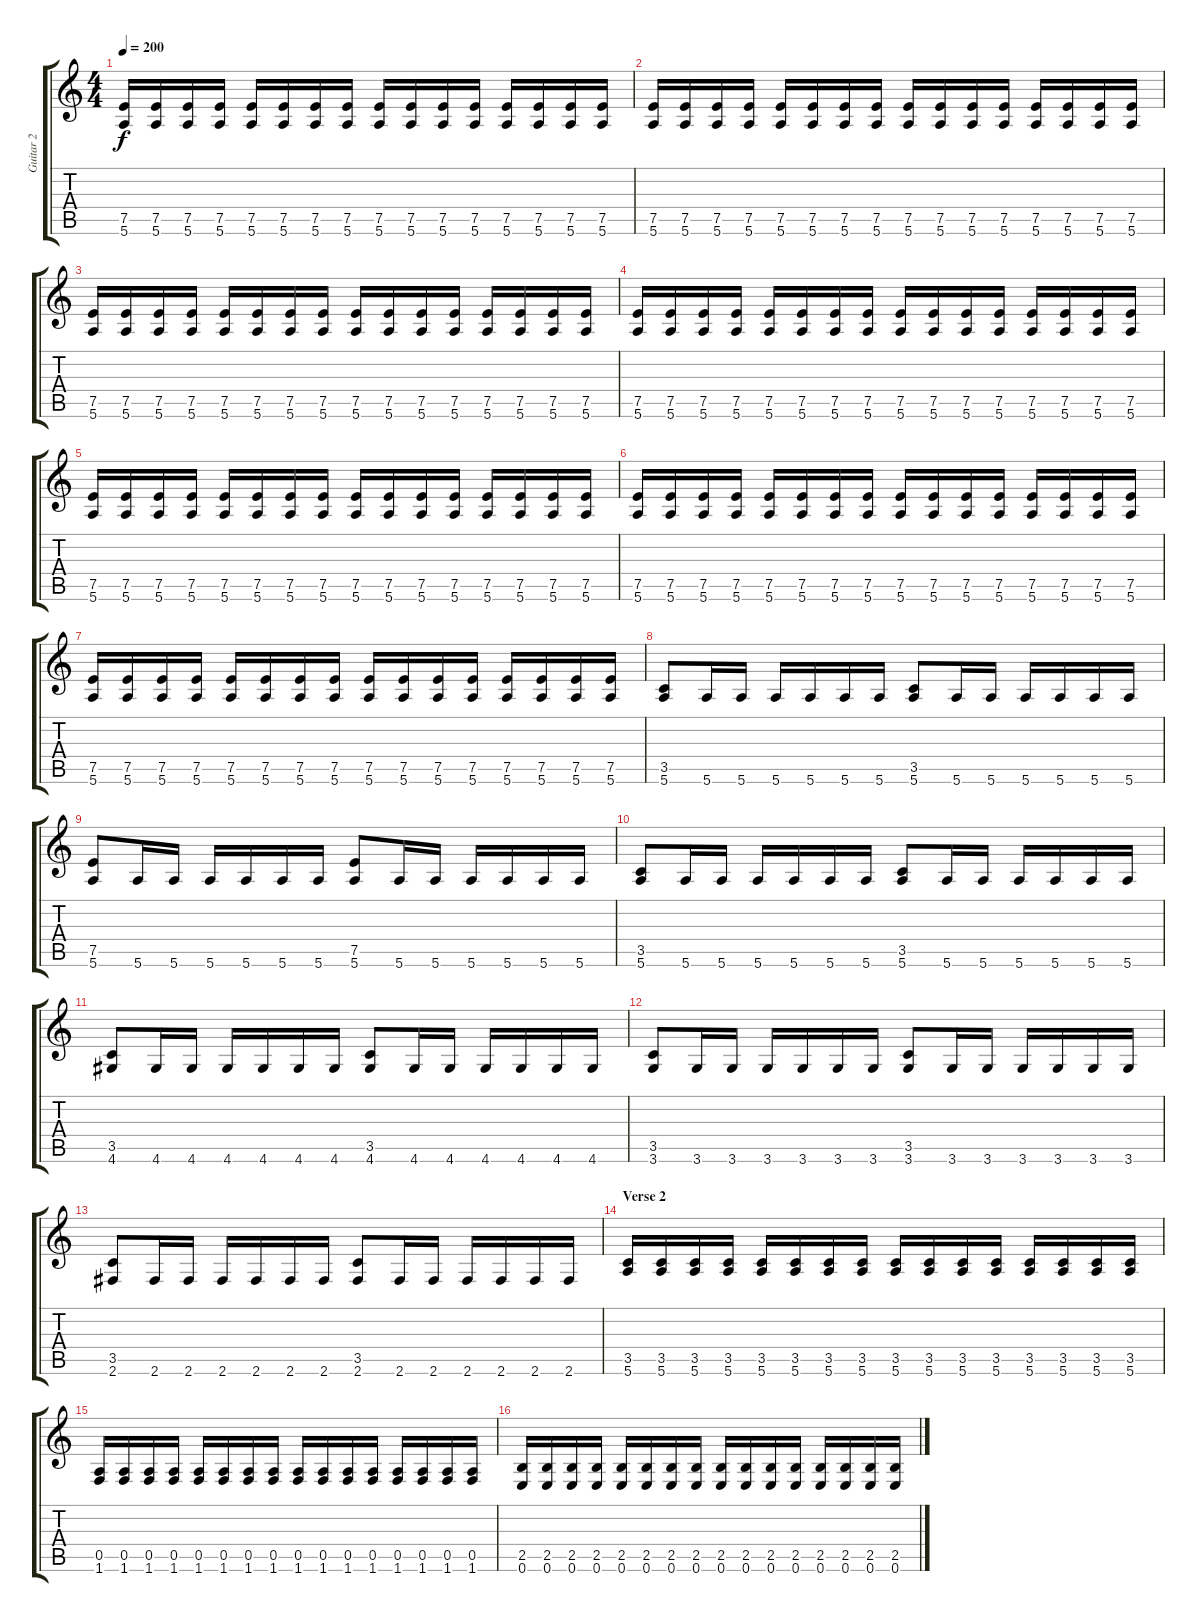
\track ("Guitar 2" "Guitar 2") {instrument distortionguitar}
\staff {score tabs}
\tuning (E4 B3 G3 D3 A2 E2) {hide}
\ts (4 4)
\tempo 200
\clef g2
\ks c
(7.5 5.6).16{dy f volume 13} (7.5 5.6).16 (7.5 5.6).16 (7.5 5.6).16 (7.5 5.6).16 (7.5 5.6).16 (7.5 5.6).16 (7.5 5.6).16 (7.5 5.6).16 (7.5 5.6).16 (7.5 5.6).16 (7.5 5.6).16 (7.5 5.6).16 (7.5 5.6).16 (7.5 5.6).16 (7.5 5.6).16 |
(7.5 5.6).16 (7.5 5.6).16 (7.5 5.6).16 (7.5 5.6).16 (7.5 5.6).16 (7.5 5.6).16 (7.5 5.6).16 (7.5 5.6).16 (7.5 5.6).16 (7.5 5.6).16 (7.5 5.6).16 (7.5 5.6).16 (7.5 5.6).16 (7.5 5.6).16 (7.5 5.6).16 (7.5 5.6).16 |
(7.5 5.6).16 (7.5 5.6).16 (7.5 5.6).16 (7.5 5.6).16 (7.5 5.6).16 (7.5 5.6).16 (7.5 5.6).16 (7.5 5.6).16 (7.5 5.6).16 (7.5 5.6).16 (7.5 5.6).16 (7.5 5.6).16 (7.5 5.6).16 (7.5 5.6).16 (7.5 5.6).16 (7.5 5.6).16 |
(7.5 5.6).16 (7.5 5.6).16 (7.5 5.6).16 (7.5 5.6).16 (7.5 5.6).16 (7.5 5.6).16 (7.5 5.6).16 (7.5 5.6).16 (7.5 5.6).16 (7.5 5.6).16 (7.5 5.6).16 (7.5 5.6).16 (7.5 5.6).16 (7.5 5.6).16 (7.5 5.6).16 (7.5 5.6).16 |
(7.5 5.6).16 (7.5 5.6).16 (7.5 5.6).16 (7.5 5.6).16 (7.5 5.6).16 (7.5 5.6).16 (7.5 5.6).16 (7.5 5.6).16 (7.5 5.6).16 (7.5 5.6).16 (7.5 5.6).16 (7.5 5.6).16 (7.5 5.6).16 (7.5 5.6).16 (7.5 5.6).16 (7.5 5.6).16 |
(7.5 5.6).16 (7.5 5.6).16 (7.5 5.6).16 (7.5 5.6).16 (7.5 5.6).16 (7.5 5.6).16 (7.5 5.6).16 (7.5 5.6).16 (7.5 5.6).16 (7.5 5.6).16 (7.5 5.6).16 (7.5 5.6).16 (7.5 5.6).16 (7.5 5.6).16 (7.5 5.6).16 (7.5 5.6).16 |
(7.5 5.6).16 (7.5 5.6).16 (7.5 5.6).16 (7.5 5.6).16 (7.5 5.6).16 (7.5 5.6).16 (7.5 5.6).16 (7.5 5.6).16 (7.5 5.6).16 (7.5 5.6).16 (7.5 5.6).16 (7.5 5.6).16 (7.5 5.6).16 (7.5 5.6).16 (7.5 5.6).16 (7.5 5.6).16 |
(3.5 5.6).8 5.6.16 5.6.16 5.6.16 5.6.16 5.6.16 5.6.16 (3.5 5.6).8 5.6.16 5.6.16 5.6.16 5.6.16 5.6.16 5.6.16 |
(7.5 5.6).8 5.6.16 5.6.16 5.6.16 5.6.16 5.6.16 5.6.16 (7.5 5.6).8 5.6.16 5.6.16 5.6.16 5.6.16 5.6.16 5.6.16 |
(3.5 5.6).8 5.6.16 5.6.16 5.6.16 5.6.16 5.6.16 5.6.16 (3.5 5.6).8 5.6.16 5.6.16 5.6.16 5.6.16 5.6.16 5.6.16 |
(3.5 4.6).8 4.6.16 4.6.16 4.6.16 4.6.16 4.6.16 4.6.16 (3.5 4.6).8 4.6.16 4.6.16 4.6.16 4.6.16 4.6.16 4.6.16 |
(3.5 3.6).8 3.6.16 3.6.16 3.6.16 3.6.16 3.6.16 3.6.16 (3.5 3.6).8 3.6.16 3.6.16 3.6.16 3.6.16 3.6.16 3.6.16 |
(3.5 2.6).8 2.6.16 2.6.16 2.6.16 2.6.16 2.6.16 2.6.16 (3.5 2.6).8 2.6.16 2.6.16 2.6.16 2.6.16 2.6.16 2.6.16 |
\section ("" "Verse 2")
(3.5 5.6).16 (3.5 5.6).16 (3.5 5.6).16 (3.5 5.6).16 (3.5 5.6).16 (3.5 5.6).16 (3.5 5.6).16 (3.5 5.6).16 (3.5 5.6).16 (3.5 5.6).16 (3.5 5.6).16 (3.5 5.6).16 (3.5 5.6).16 (3.5 5.6).16 (3.5 5.6).16 (3.5 5.6).16 |
(0.5 1.6).16 (0.5 1.6).16 (0.5 1.6).16 (0.5 1.6).16 (0.5 1.6).16 (0.5 1.6).16 (0.5 1.6).16 (0.5 1.6).16 (0.5 1.6).16 (0.5 1.6).16 (0.5 1.6).16 (0.5 1.6).16 (0.5 1.6).16 (0.5 1.6).16 (0.5 1.6).16 (0.5 1.6).16 |
(2.5 0.6).16 (2.5 0.6).16 (2.5 0.6).16 (2.5 0.6).16 (2.5 0.6).16 (2.5 0.6).16 (2.5 0.6).16 (2.5 0.6).16 (2.5 0.6).16 (2.5 0.6).16 (2.5 0.6).16 (2.5 0.6).16 (2.5 0.6).16 (2.5 0.6).16 (2.5 0.6).16 (2.5 0.6).16
